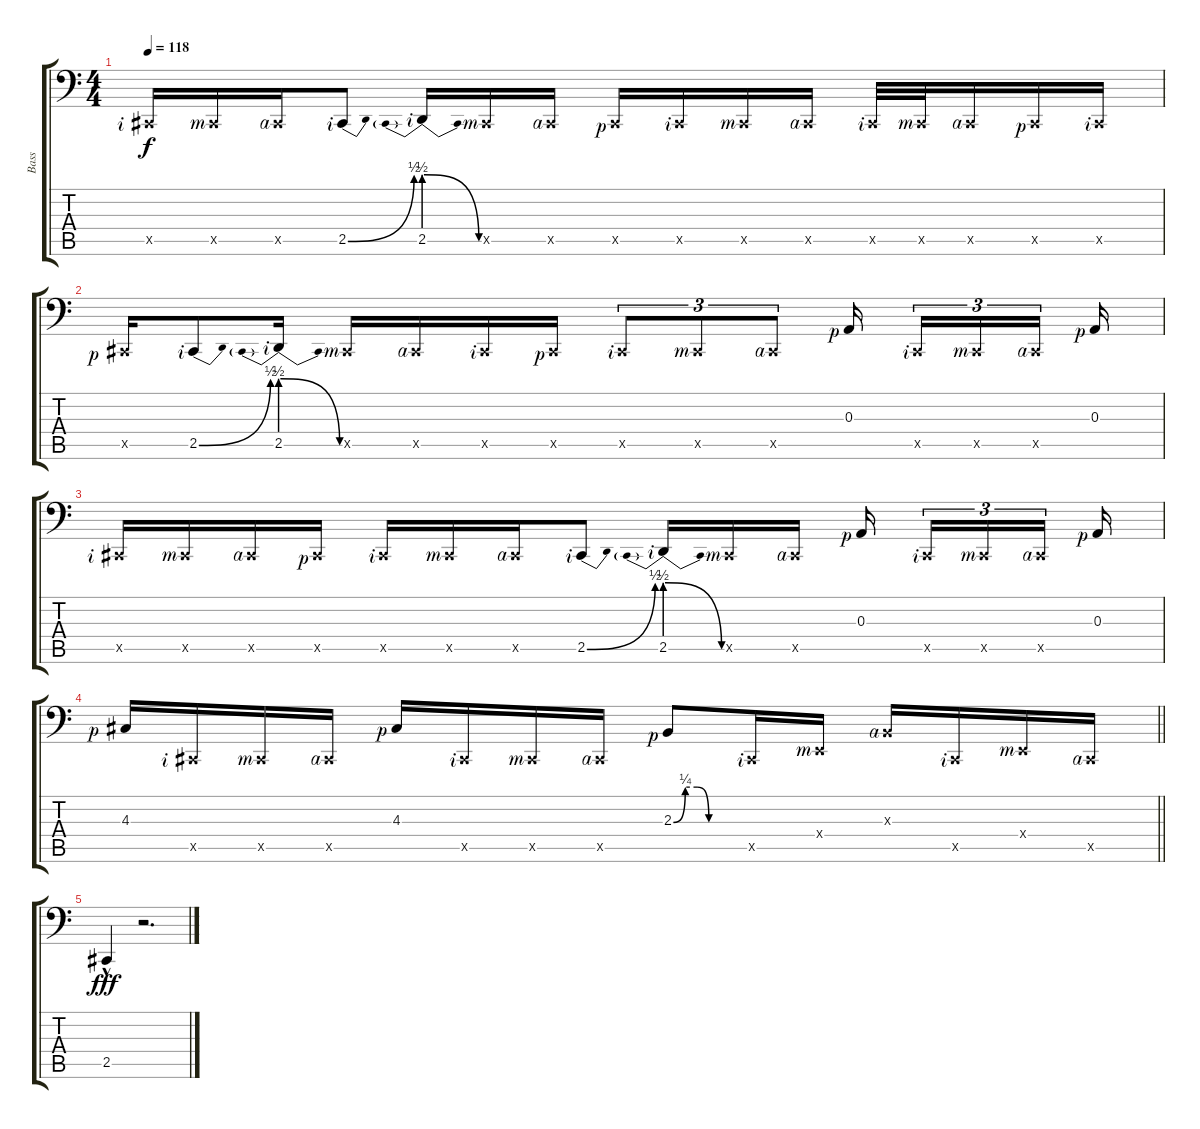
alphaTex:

\track ("Bass" "Bass") {instrument electricbassfinger}
\staff {score tabs}
\tuning (G2 D2 A1 D1 B0 E0) {hide}
\ts (4 4)
\tempo 118
\clef f4
\ks c
2.5{x rf 2}.16{dy f} 2.5{x rf 3}.16 2.5{x rf 4}.16 2.5{be (bend 0 0 60 2) rf 2}.8 2.5{be (prebendrelease 0 2 60 0) rf 2}.16 2.5{x rf 3}.16 2.5{x rf 4}.16 2.5{x rf 1}.16 2.5{x rf 2}.16 2.5{x rf 3}.16 2.5{x rf 4}.16 2.5{x rf 2}.32 2.5{x rf 3}.32 2.5{x rf 4}.16 2.5{x rf 1}.16 2.5{x rf 2}.16 |
2.5{x rf 1}.16 2.5{be (bend 0 0 60 2) rf 2}.8 2.5{be (prebendrelease 0 2 60 0) rf 2}.16 2.5{x rf 3}.16 2.5{x rf 4}.16 2.5{x rf 2}.16 2.5{x rf 1}.16 2.5{x rf 2}.8{tu (3 2)} 2.5{x rf 3}.8{tu (3 2)} 2.5{x rf 4}.8{tu (3 2)} 0.3{rf 1}.16{beam splitsecondary} 2.5{x rf 2}.16{tu (3 2)} 2.5{x rf 3}.16{tu (3 2)} 2.5{x rf 4}.16{tu (3 2) beam splitsecondary} 0.3{rf 1}.16 |
2.5{x rf 2}.16 2.5{x rf 3}.16 2.5{x rf 4}.16 2.5{x rf 1}.16 2.5{x rf 2}.16 2.5{x rf 3}.16 2.5{x rf 4}.16 2.5{be (bend 0 0 60 2) rf 2}.8 2.5{be (prebendrelease 0 2 60 0) rf 2}.16 2.5{x rf 3}.16 2.5{x rf 4}.16 0.3{rf 1}.16{beam splitsecondary} 2.5{x rf 2}.16{tu (3 2)} 2.5{x rf 3}.16{tu (3 2)} 2.5{x rf 4}.16{tu (3 2) beam splitsecondary} 0.3{rf 1}.16 |
\barLineRight lightlight
4.3{rf 1}.16 2.5{x rf 2}.16 2.5{x rf 3}.16 2.5{x rf 4}.16 4.3{rf 1}.16 2.5{x rf 2}.16 2.5{x rf 3}.16 2.5{x rf 4}.16 2.3{be (custom 0 0 10 1 20 1 30 0 60 0) rf 1}.8 2.5{x rf 2}.16 2.4{x rf 3}.16 2.3{x rf 4}.16 2.5{x rf 2}.16 2.4{x rf 3}.16 2.5{x rf 4}.16 |
\section ("" "")
2.5{hac}.4{dy fff volume 16 instrument electricbassfinger} r.2{d}
